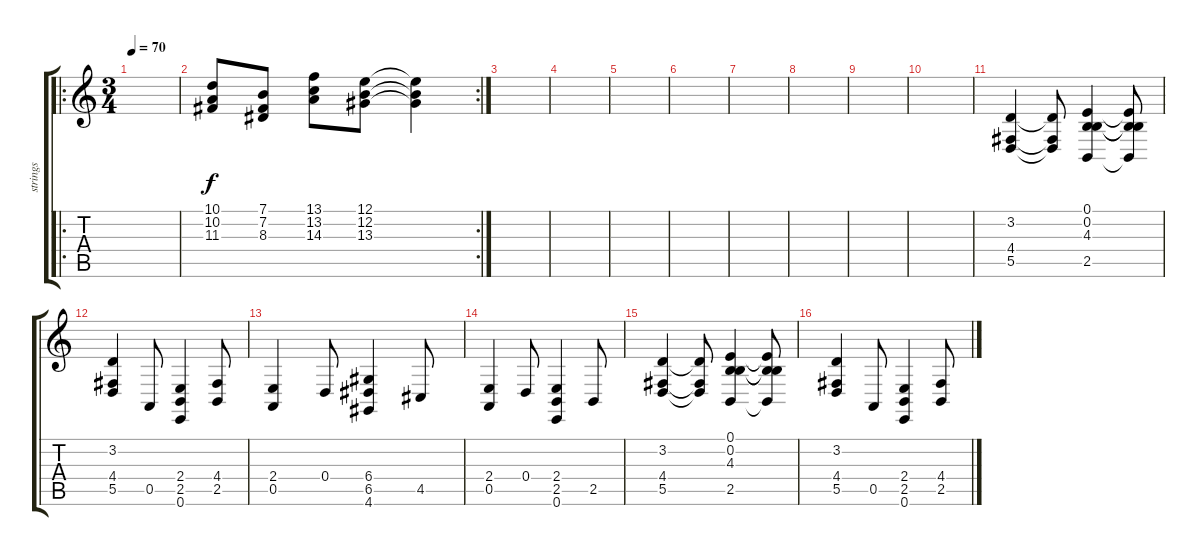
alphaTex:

\track ("strings" "strings") {instrument stringensemble1}
\staff {score tabs}
\tuning (E4 B3 G3 D3 A2 E2) {hide}
\ro
\ts (3 4)
\tempo 70
\clef g2
\ks c
|
\rc 2
(10.1 10.2 11.3).8 (7.1 7.2 8.3).8 (13.1 13.2 14.3).8 (12.1 12.2 13.3).8 (12.1{t} 12.2{t} 13.3{t}).4 |
|
|
|
|
|
|
|
|
(3.2 4.4 5.5).4 (3.2{t} 4.4{t} 5.5{t}).8 (0.1 0.2 4.3 2.5).4 (0.1{t} 0.2{t} 4.3{t} 2.5{t}).8 |
(3.2 4.4 5.5).4 0.5.8 (2.4 2.5 0.6).4 (4.4 2.5).8 |
(2.4 0.5).4 0.4.8 (6.4 6.5 4.6).4 4.5.8 |
(2.4 0.5).4 0.4.8 (2.4 2.5 0.6).4 2.5.8 |
(3.2 4.4 5.5).4 (3.2{t} 4.4{t} 5.5{t}).8 (0.1 0.2 4.3 2.5).4 (0.1{t} 0.2{t} 4.3{t} 2.5{t}).8 |
(3.2 4.4 5.5).4 0.5.8 (2.4 2.5 0.6).4 (4.4 2.5).8
